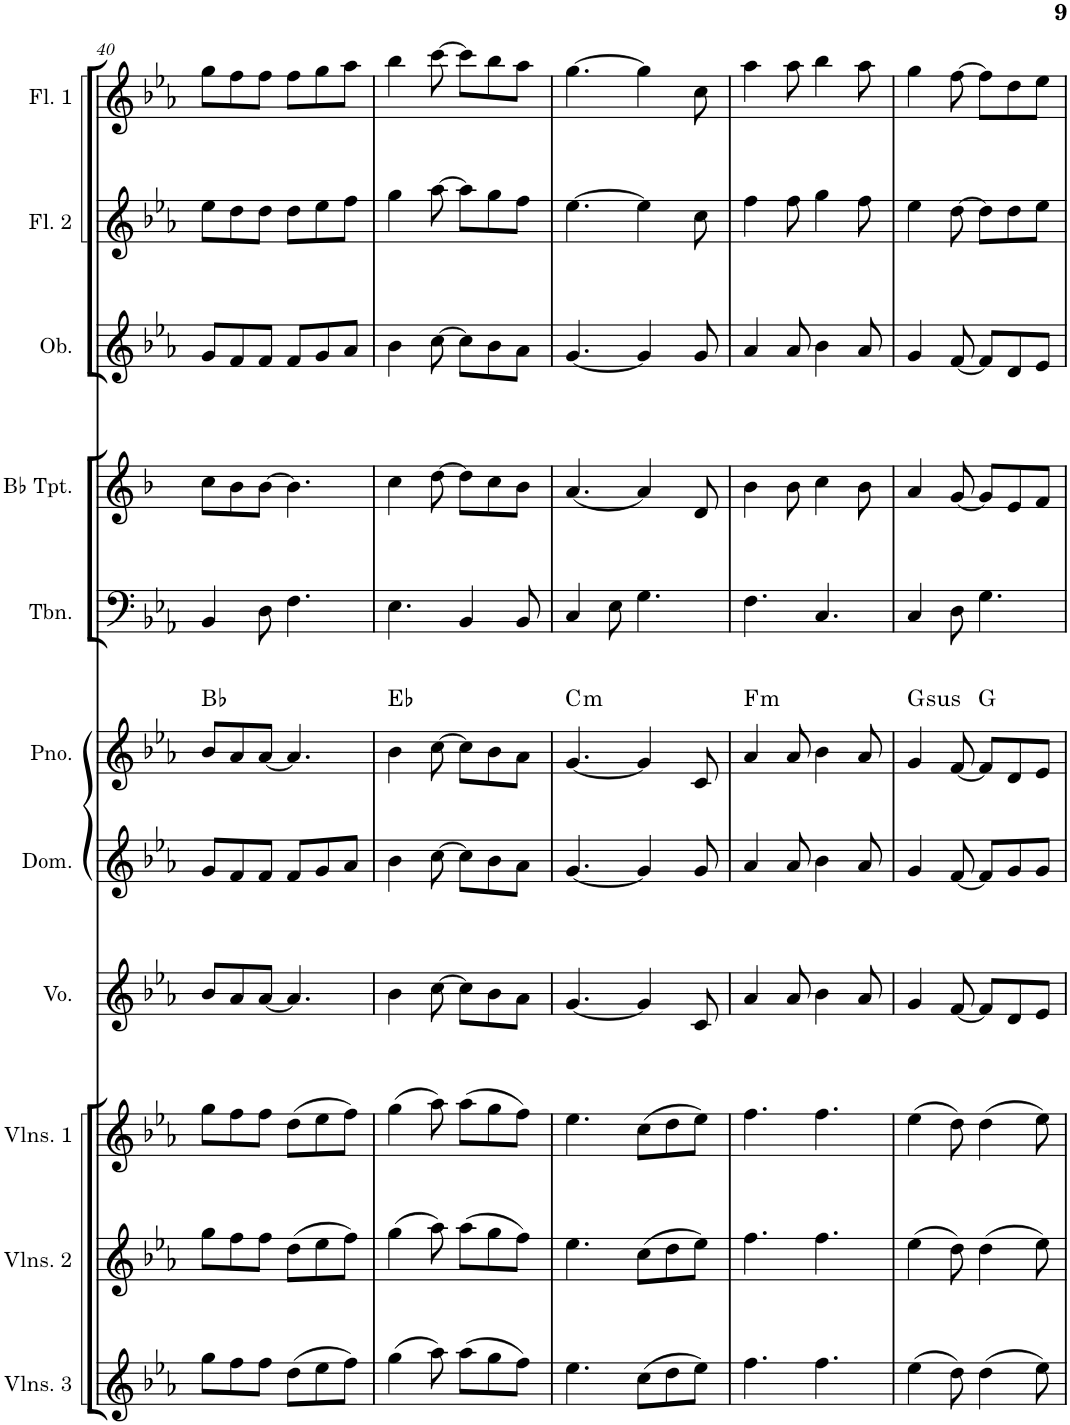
**kern	**kern	**kern	**kern	**kern	**kern	**harte	**kern	**kern	**kern	**kern	**kern
*part11	*part10	*part9	*part8	*part7	*part6	*part6	*part5	*part4	*part3	*part2	*part1
*staff11	*staff10	*staff9	*staff8	*staff7	*staff6	*	*staff5	*staff4	*staff3	*staff2	*staff1
*I"Violins 3	*I"Violins 2	*I"Violins 1	*I"Voice	*I"Domra	*I"Piano	*	*I"Trombone	*I"Bb Trumpet	*I"Oboe	*I"Flute 2	*I"Flute 1
*I'Vlns. 3	*I'Vlns. 2	*I'Vlns. 1	*I'Vo.	*I'Dom.	*I'Pno.	*	*I'Tbn.	*I'Bb Tpt.	*I'Ob.	*I'Fl. 2	*I'Fl. 1
!!LO:PB:g=z
*clefG2	*clefG2	*clefG2	*clefG2	*clefG2	*clefG2	*	*clefF4	*clefG2	*clefG2	*clefG2	*clefG2
*	*	*	*	*	*	*	*	*Trd1c2	*	*	*
*k[b-e-a-]	*k[b-e-a-]	*k[b-e-a-]	*k[b-e-a-]	*k[b-e-a-]	*k[b-e-a-]	*	*k[b-e-a-]	*k[b-]	*k[b-e-a-]	*k[b-e-a-]	*k[b-e-a-]
*M6/8	*M6/8	*M6/8	*M6/8	*M6/8	*M6/8	*	*M6/8	*M6/8	*M6/8	*M6/8	*M6/8
=40	=40	=40	=40	=40	=40	=40	=40	=40	=40	=40	=40
8gg\L	8gg\L	8gg\L	8b-/L	8g/L	8b-/L	Bb:maj	4BB-/	8cc\L	8g/L	8ee-\L	8gg\L
8ff\	8ff\	8ff\	8a-/	8f/	8a-/	.	.	8b-\	8f/	8dd\	8ff\
8ff\J	8ff\J	8ff\J	[8a-/J	8f/J	[8a-/J	.	8D\	[8b-\J	8f/J	8dd\J	8ff\J
(8dd\L	(8dd\L	(8dd\L	4.a-/]	8f/L	4.a-/]	.	4.F\	4.b-\]	8f/L	8dd\L	8ff\L
8ee-\	8ee-\	8ee-\	.	8g/	.	.	.	.	8g/	8ee-\	8gg\
8ff\J)	8ff\J)	8ff\J)	.	8a-/J	.	.	.	.	8a-/J	8ff\J	8aa-\J
=41	=41	=41	=41	=41	=41	=41	=41	=41	=41	=41	=41
(4gg\	(4gg\	(4gg\	4b-\	4b-\	4b-\	Eb:maj	4.E-\	4cc\	4b-\	4gg\	4bb-\
8aa-\)	8aa-\)	8aa-\)	[8cc\	[8cc\	[8cc\	.	.	[8dd\	[8cc\	[8aa-\	[8ccc\
(8aa-\L	(8aa-\L	(8aa-\L	8cc\L]	8cc\L]	8cc\L]	.	4BB-/	8dd\L]	8cc\L]	8aa-\L]	8ccc\L]
8gg\	8gg\	8gg\	8b-\	8b-\	8b-\	.	.	8cc\	8b-\	8gg\	8bb-\
8ff\J)	8ff\J)	8ff\J)	8a-\J	8a-\J	8a-\J	.	8BB-/	8b-\J	8a-\J	8ff\J	8aa-\J
=42	=42	=42	=42	=42	=42	=42	=42	=42	=42	=42	=42
!	!	!	!	!	!	!LO:H:kt=m	!	!	!	!	!
4.ee-\	4.ee-\	4.ee-\	[4.g/	[4.g/	[4.g/	C:min	4C/	[4.a/	[4.g/	[4.ee-\	[4.gg\
.	.	.	.	.	.	.	8E-\	.	.	.	.
(8cc\L	(8cc\L	(8cc\L	4g/]	4g/]	4g/]	.	4.G\	4a/]	4g/]	4ee-\]	4gg\]
8dd\	8dd\	8dd\	.	.	.	.	.	.	.	.	.
8ee-\J)	8ee-\J)	8ee-\J)	8c/	8g/	8c/	.	.	8d/	8g/	8cc\	8cc\
=43	=43	=43	=43	=43	=43	=43	=43	=43	=43	=43	=43
!	!	!	!	!	!	!LO:H:kt=m	!	!	!	!	!
4.ff\	4.ff\	4.ff\	4a-/	4a-/	4a-/	F:min	4.F\	4b-\	4a-/	4ff\	4aa-\
.	.	.	8a-/	8a-/	8a-/	.	.	8b-\	8a-/	8ff\	8aa-\
4.ff\	4.ff\	4.ff\	4b-\	4b-\	4b-\	.	4.C/	4cc\	4b-\	4gg\	4bb-\
.	.	.	8a-/	8a-/	8a-/	.	.	8b-\	8a-/	8ff\	8aa-\
=44	=44	=44	=44	=44	=44	=44	=44	=44	=44	=44	=44
!	!	!	!	!	!	!LO:H:kt=sus	!	!	!	!	!
(4ee-\	(4ee-\	(4ee-\	4g/	4g/	4g/	G:sus4	4C/	4a/	4g/	4ee-\	4gg\
8dd\)	8dd\)	8dd\)	[8f/	[8f/	[8f/	.	8D\	[8g/	[8f/	[8dd\	[8ff\
(4dd\	(4dd\	(4dd\	8f/L]	8f/L]	8f/L]	G:maj	4.G\	8g/L]	8f/L]	8dd\L]	8ff\L]
.	.	.	8d/	8g/	8d/	.	.	8e/	8d/	8dd\	8dd\
8ee-\)	8ee-\)	8ee-\)	8e-/J	8g/J	8e-/J	.	.	8f/J	8e-/J	8ee-\J	8ee-\J
=	=	=	=	=	=	=	=	=	=	=	=
*-	*-	*-	*-	*-	*-	*-	*-	*-	*-	*-	*-
